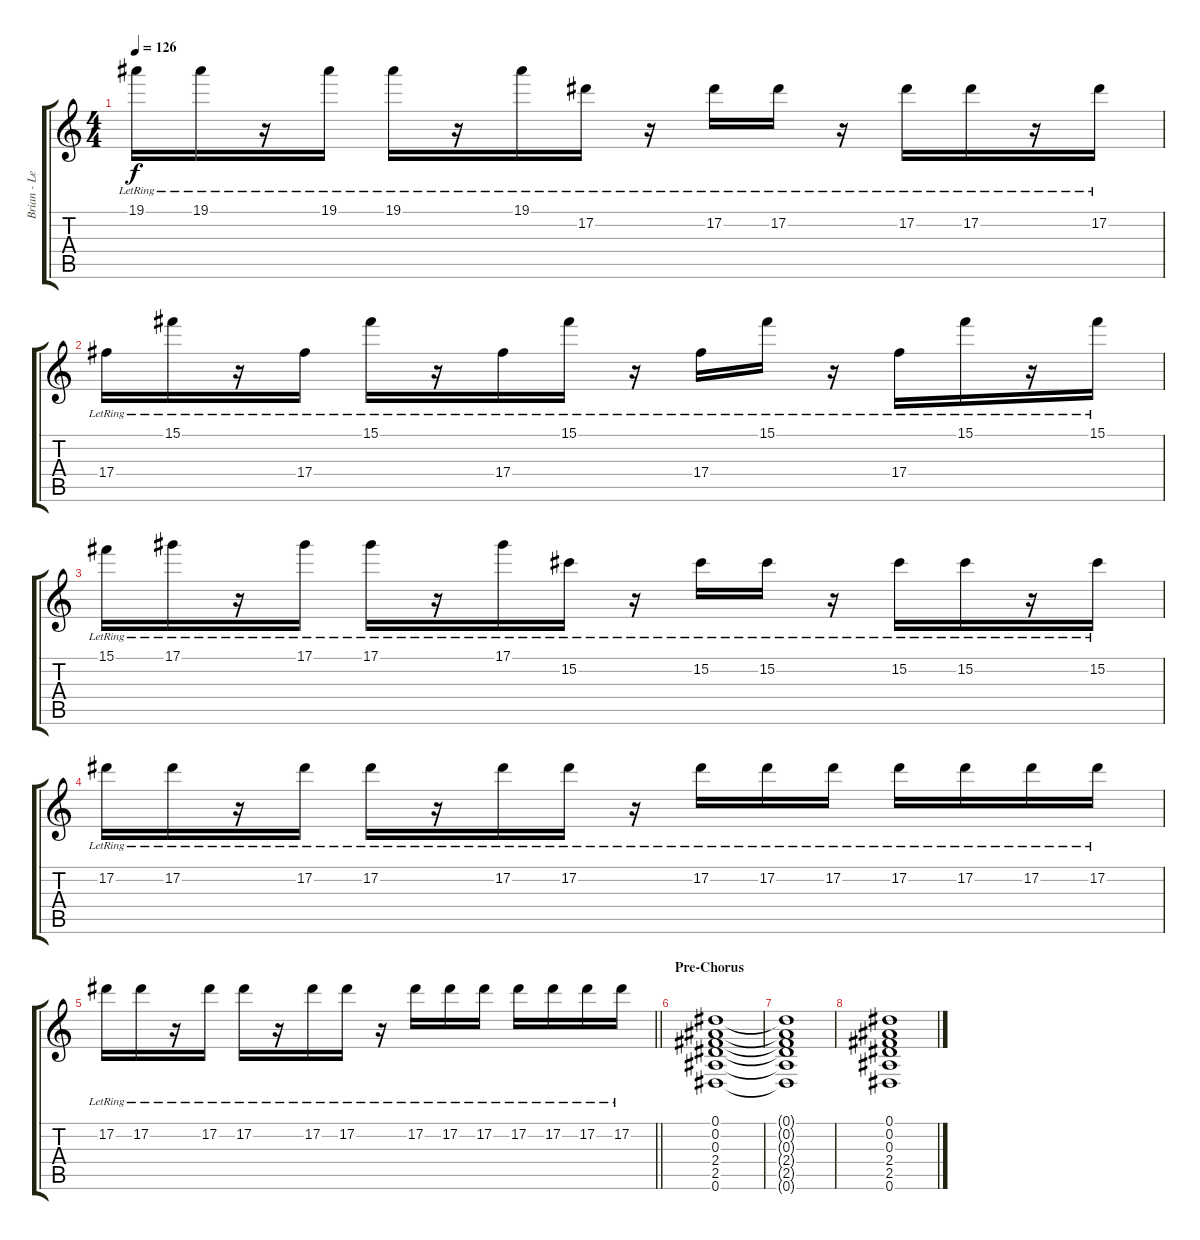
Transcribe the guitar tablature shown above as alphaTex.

\track ("Brian - Lead Guitar" "Brian - Le") {instrument overdrivenguitar}
\staff {score tabs}
\tuning (Eb4 Bb3 Gb3 Db3 Ab2 Eb2) {hide}
\ts (4 4)
\tempo 126
\clef g2
\ks c
19.1{lr}.16{dy f} 19.1{lr}.16 r.16 19.1{lr}.16 19.1{lr}.16 r.16 19.1{lr}.16 17.2{lr}.16 r.16 17.2{lr}.16 17.2{lr}.16 r.16 17.2{lr}.16 17.2{lr}.16 r.16 17.2{lr}.16 |
17.4{lr}.16 15.1{lr}.16 r.16 17.4{lr}.16 15.1{lr}.16 r.16 17.4{lr}.16 15.1{lr}.16 r.16 17.4{lr}.16 15.1{lr}.16 r.16 17.4{lr}.16 15.1{lr}.16 r.16 15.1{lr}.16 |
15.1{lr}.16 17.1{lr}.16 r.16 17.1{lr}.16 17.1{lr}.16 r.16 17.1{lr}.16 15.2{lr}.16 r.16 15.2{lr}.16 15.2{lr}.16 r.16 15.2{lr}.16 15.2{lr}.16 r.16 15.2{lr}.16 |
17.2{lr}.16 17.2{lr}.16 r.16 17.2{lr}.16 17.2{lr}.16 r.16 17.2{lr}.16 17.2{lr}.16 r.16 17.2{lr}.16 17.2{lr}.16 17.2{lr}.16 17.2{lr}.16 17.2{lr}.16 17.2{lr}.16 17.2{lr}.16 |
\barLineRight lightlight
17.2{lr}.16 17.2{lr}.16 r.16 17.2{lr}.16 17.2{lr}.16 r.16 17.2{lr}.16 17.2{lr}.16 r.16 17.2{lr}.16 17.2{lr}.16 17.2{lr}.16 17.2{lr}.16 17.2{lr}.16 17.2{lr}.16 17.2{lr}.16 |
\section ("" "Pre-Chorus")
(0.1 0.2 0.3 2.4 2.5 0.6).1{volume 12 balance 8 instrument overdrivenguitar} |
(0.1{t} 0.2{t} 0.3{t} 2.4{t} 2.5{t} 0.6{t}).1 |
(0.1 0.2 0.3 2.4 2.5 0.6).1
